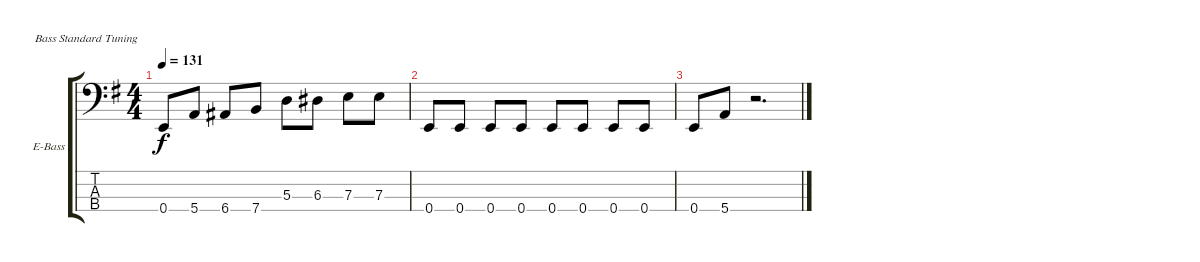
\defaultSystemsLayout 4
\bracketExtendMode groupsimilarinstruments
\firstSystemTrackNameOrientation horizontal
\otherSystemsTrackNameOrientation horizontal
\track ("Electric Bass" "E-Bass") {instrument electricbassfinger}
\staff {score tabs}
\tuning (G2 D2 A1 E1)
\ts (4 4)
\tempo 131
\clef f4
\ks eminor
0.4.8{dy f} 5.4.8 6.4.8 7.4.8 5.3.8 6.3.8 7.3.8 7.3.8 |
0.4.8 0.4.8 0.4.8 0.4.8 0.4.8 0.4.8 0.4.8 0.4.8 |
0.4.8 5.4.8 r.2{d}
